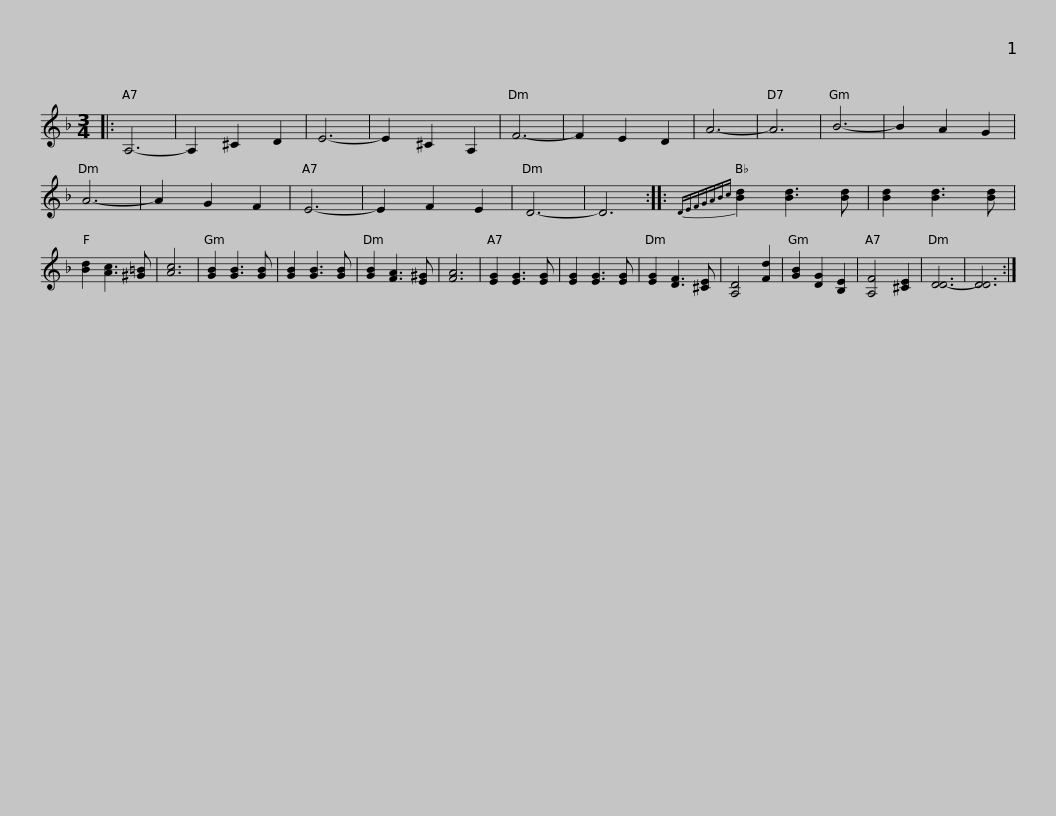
X:1
L:1/8
M:3/4
I:linebreak $
K:Dmin
V:1 treble
V:1
|: A,6- | A,2 ^C2 D2 | E6- | E2 ^C2 A,2 | F6- | %5
 F2 E2 D2 | A6- | A6 | B6- | B2 A2 G2 | %10
 A6- | A2 G2 F2 | E6- | E2 F2 E2 |$ D6- | %15
 D6 ::{DEFGABc} [Bd]2 [Bd]3 [Bd] | [Bd]2 [Bd]3 [Bd] | [Bd]2 [Ac]3 [^G=B] | [Ac]6 | %20
 [GB]2 [GB]3 [GB] | [GB]2 [GB]3 [GB] | [GB]2 [FA]3 [E^G] | [FA]6 | [EG]2 [EG]3 [EG] |$ %25
 [EG]2 [EG]3 [EG] | [EG]2 [DF]3 [^CE] | [A,D]4 [Fd]2 | [GB]2 [DG]2 [B,E]2 | [A,F]4 [^CE]2 | %30
 [DD-]6 | [DD]6 :| %32
